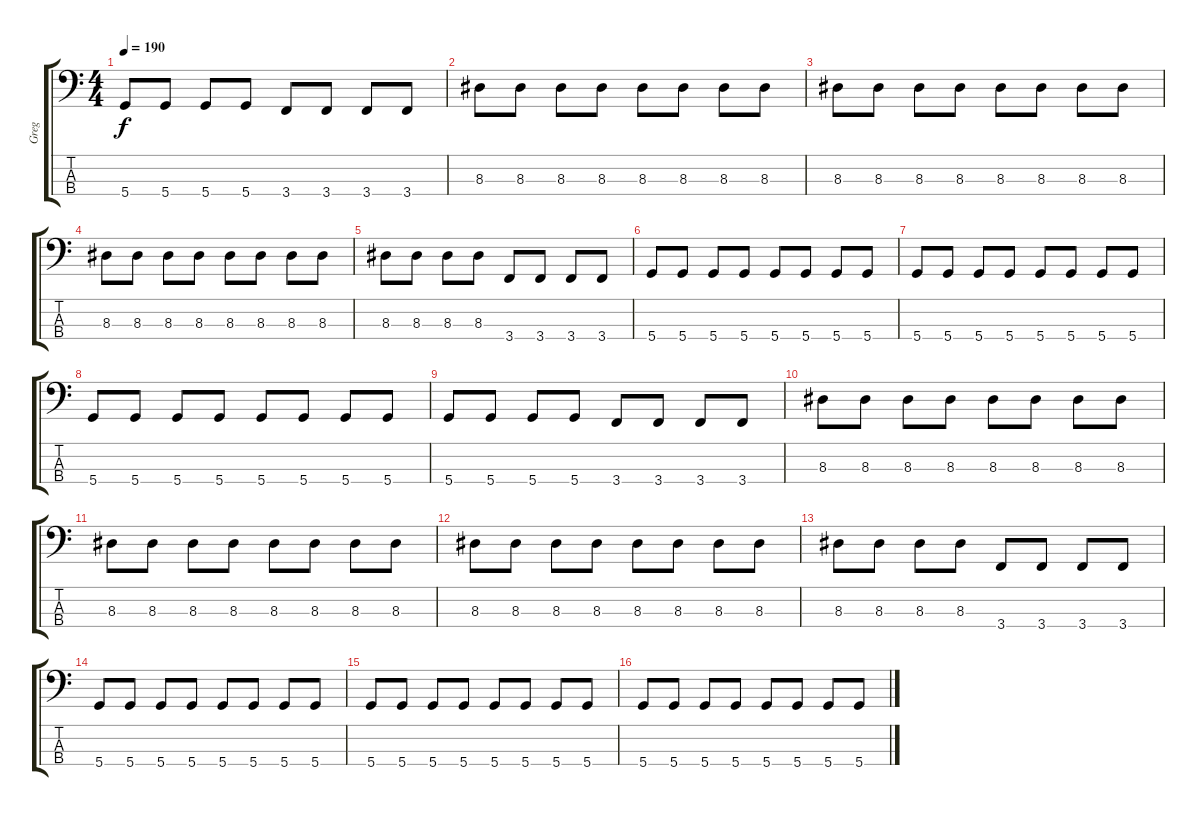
\track ("Greg" "Greg") {instrument slapbass1}
\staff {score tabs}
\tuning (F2 C2 G1 D1) {hide}
\ts (4 4)
\tempo 190
\clef f4
\ks c
5.4.8{dy f} 5.4.8 5.4.8 5.4.8 3.4.8 3.4.8 3.4.8 3.4.8 |
8.3.8 8.3.8 8.3.8 8.3.8 8.3.8 8.3.8 8.3.8 8.3.8 |
8.3.8 8.3.8 8.3.8 8.3.8 8.3.8 8.3.8 8.3.8 8.3.8 |
8.3.8 8.3.8 8.3.8 8.3.8 8.3.8 8.3.8 8.3.8 8.3.8 |
8.3.8 8.3.8 8.3.8 8.3.8 3.4.8 3.4.8 3.4.8 3.4.8 |
5.4.8 5.4.8 5.4.8 5.4.8 5.4.8 5.4.8 5.4.8 5.4.8 |
5.4.8 5.4.8 5.4.8 5.4.8 5.4.8 5.4.8 5.4.8 5.4.8 |
5.4.8 5.4.8 5.4.8 5.4.8 5.4.8 5.4.8 5.4.8 5.4.8 |
5.4.8 5.4.8 5.4.8 5.4.8 3.4.8 3.4.8 3.4.8 3.4.8 |
8.3.8 8.3.8 8.3.8 8.3.8 8.3.8 8.3.8 8.3.8 8.3.8 |
8.3.8 8.3.8 8.3.8 8.3.8 8.3.8 8.3.8 8.3.8 8.3.8 |
8.3.8 8.3.8 8.3.8 8.3.8 8.3.8 8.3.8 8.3.8 8.3.8 |
8.3.8 8.3.8 8.3.8 8.3.8 3.4.8 3.4.8 3.4.8 3.4.8 |
5.4.8 5.4.8 5.4.8 5.4.8 5.4.8 5.4.8 5.4.8 5.4.8 |
5.4.8 5.4.8 5.4.8 5.4.8 5.4.8 5.4.8 5.4.8 5.4.8 |
5.4.8 5.4.8 5.4.8 5.4.8 5.4.8 5.4.8 5.4.8 5.4.8
